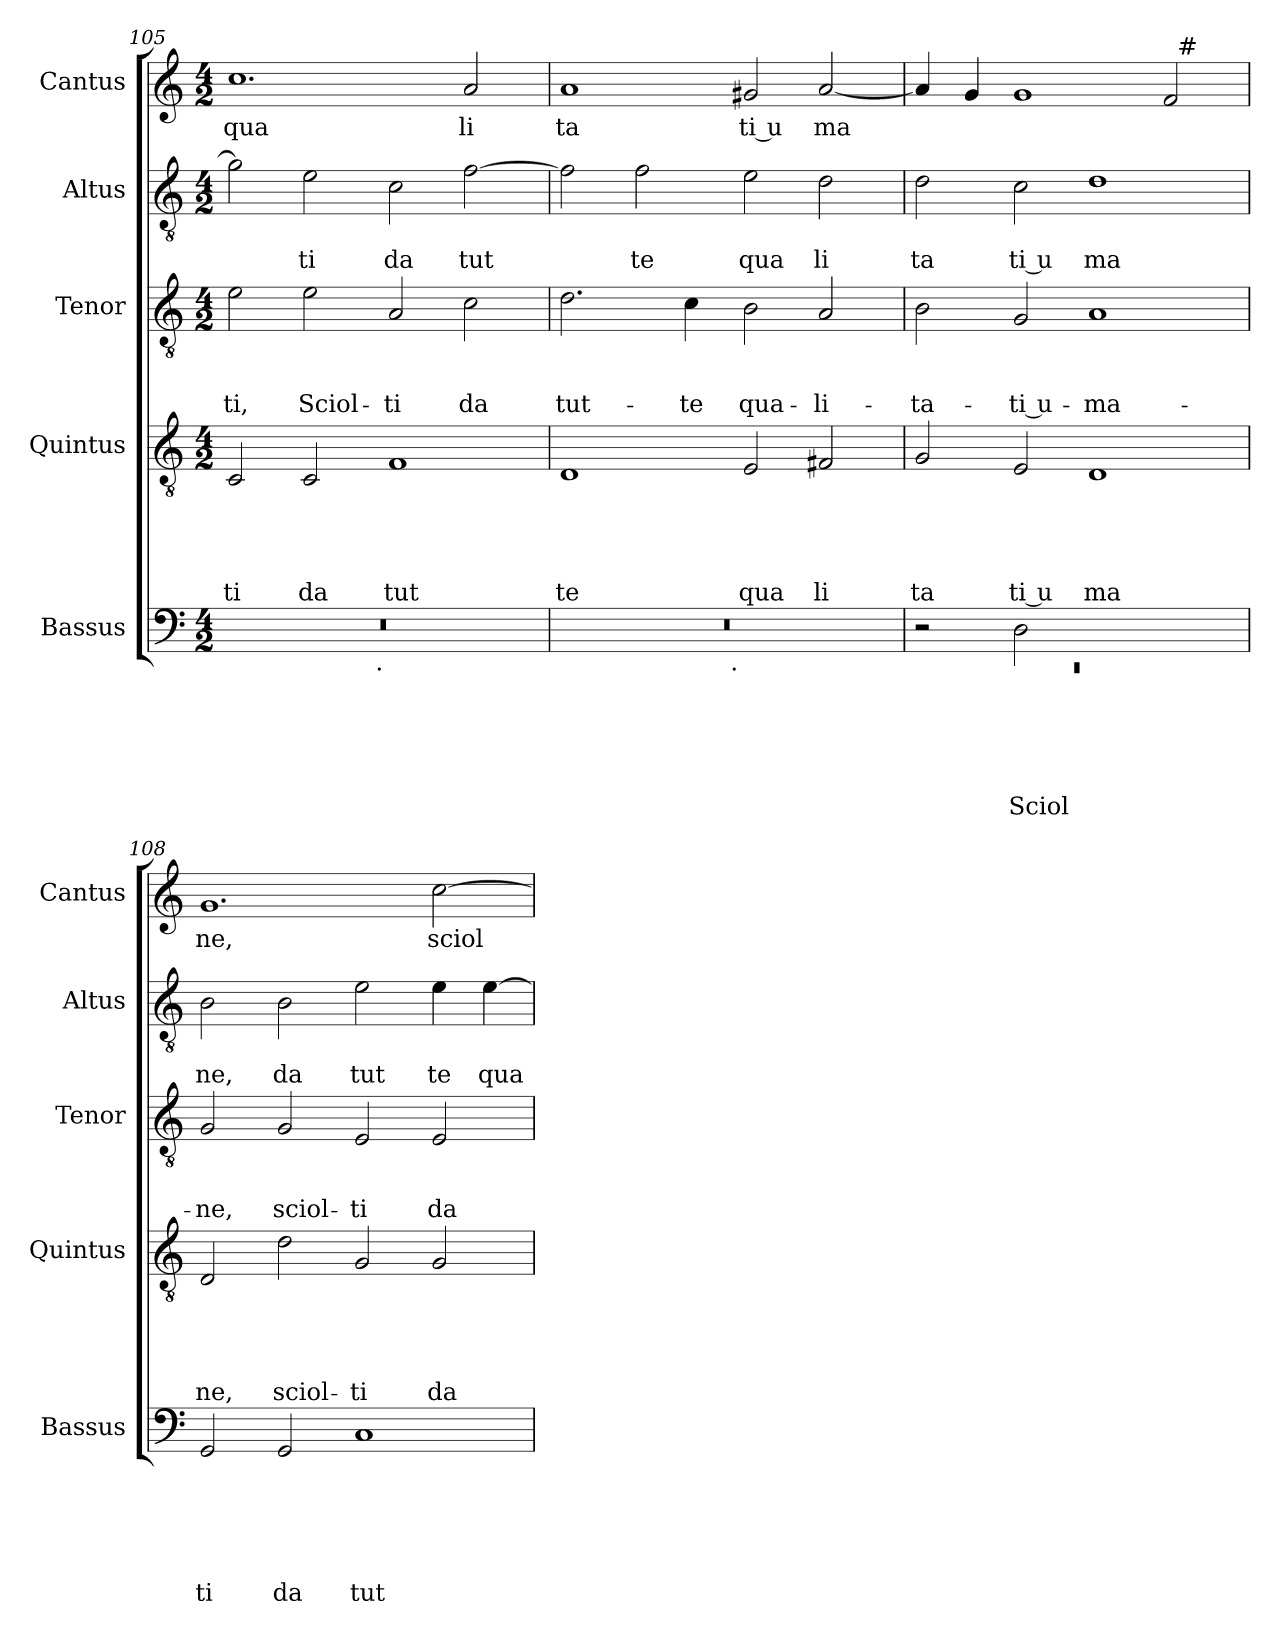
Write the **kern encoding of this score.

**kern	**text	**text	**text	**text	**text	**text	**kern	**text	**text	**text	**text	**text	**kern	**text	**text	**text	**kern	**text	**text	**kern	**text
*part5	*part5	*part5	*part5	*part5	*part5	*part5	*part4	*part4	*part4	*part4	*part4	*part4	*part3	*part3	*part3	*part3	*part2	*part2	*part2	*part1	*part1
*staff5	*staff5	*staff5	*staff5	*staff5	*staff5	*staff5	*staff4	*staff4	*staff4	*staff4	*staff4	*staff4	*staff3	*staff3	*staff3	*staff3	*staff2	*staff2	*staff2	*staff1	*staff1
*I"Bassus	*	*	*	*	*	*	*I"Quintus	*	*	*	*	*	*I"Tenor	*	*	*	*I"Altus	*	*	*I"Cantus	*
*I'Bassus	*	*	*	*	*	*	*I'Quintus	*	*	*	*	*	*I'Tenor	*	*	*	*I'Altus	*	*	*I'Cantus	*
*clefF4	*	*	*	*	*	*	*clefGv2	*	*	*	*	*	*clefGv2	*	*	*	*clefGv2	*	*	*clefG2	*
*k[]	*	*	*	*	*	*	*k[]	*	*	*	*	*	*k[]	*	*	*	*k[]	*	*	*k[]	*
*C:	*	*	*	*	*	*	*C:	*	*	*	*	*	*C:	*	*	*	*C:	*	*	*C:	*
*M4/2	*	*	*	*	*	*	*M4/2	*	*	*	*	*	*M4/2	*	*	*	*M4/2	*	*	*M4/2	*
=105	=105	=105	=105	=105	=105	=105	=105	=105	=105	=105	=105	=105	=105	=105	=105	=105	=105	=105	=105	=105	=105
!	!	!	!	!	!	!	!	!	!	!	!	!LO:LY:b	!	!	!	!LO:LY:b	!	!	!	!	!LO:LY:b
*^	*	*	*	*	*	*	*	*	*	*	*	*	*	*	*	*	*	*	*	*	*
0r	2ryy	.	.	.	.	.	.	2C/	.	.	.	.	ti	2e\	.	.	-ti,	2g\]	.	.	1.cc	qua
!	!	!	!	!	!	!	!	!	!	!	!	!	!LO:LY:b	!	!	!	!LO:LY:b	!	!	!LO:LY:b	!	!
.	4...ryy	.	.	.	.	.	.	2C/	.	.	.	.	da	2e\	.	.	Sciol-	2e\	.	ti	.	.
!	!LO:TX:b:t=.	!	!	!	!	!	!	!	!	!	!	!	!	!	!	!	!	!	!	!	!	!
.	1ryy	.	.	.	.	.	.	.	.	.	.	.	.	.	.	.	.	.	.	.	.	.
!	!	!	!	!	!	!	!	!	!	!	!	!	!LO:LY:b	!	!	!	!LO:LY:b	!	!	!LO:LY:b	!	!
.	.	.	.	.	.	.	.	1F	.	.	.	.	tut	2A/	.	.	-ti	2c\	.	da	.	.
!	!	!	!	!	!	!	!	!	!	!	!	!	!	!	!	!	!LO:LY:b	!	!	!LO:LY:b	!	!LO:LY:b
.	.	.	.	.	.	.	.	.	.	.	.	.	.	2c\	.	.	da	[>2f\	.	tut	2a/	li
.	32ryy	.	.	.	.	.	.	.	.	.	.	.	.	.	.	.	.	.	.	.	.	.
=106	=106	=106	=106	=106	=106	=106	=106	=106	=106	=106	=106	=106	=106	=106	=106	=106	=106	=106	=106	=106	=106	=106
!	!	!	!	!	!	!	!	!	!	!	!	!	!LO:LY:b	!	!	!	!LO:LY:b	!	!	!	!	!LO:LY:b
0r	2ryy	.	.	.	.	.	.	1D	.	.	.	.	te	2.d\	.	.	tut-	2f\]	.	.	1a	ta
!	!	!	!	!	!	!	!	!	!	!	!	!	!	!	!	!	!	!	!	!LO:LY:b	!	!
.	4...ryy	.	.	.	.	.	.	.	.	.	.	.	.	.	.	.	.	2f\	.	te	.	.
!	!	!	!	!	!	!	!	!	!	!	!	!	!	!	!	!	!LO:LY:b	!	!	!	!	!
.	.	.	.	.	.	.	.	.	.	.	.	.	.	4c\	.	.	-te	.	.	.	.	.
!	!LO:TX:b:t=.	!	!	!	!	!	!	!	!	!	!	!	!	!	!	!	!	!	!	!	!	!
.	1ryy	.	.	.	.	.	.	.	.	.	.	.	.	.	.	.	.	.	.	.	.	.
!	!	!	!	!	!	!	!	!	!	!	!	!	!LO:LY:b	!	!	!	!LO:LY:b	!	!	!LO:LY:b	!	!LO:LY:b:rj
.	.	.	.	.	.	.	.	2E/	.	.	.	.	qua	2B\	.	.	qua-	2e\	.	qua	2g#X/	ti u
!	!	!	!	!	!	!	!	!	!	!	!	!	!LO:LY:b	!	!	!	!LO:LY:b	!	!	!LO:LY:b	!	!LO:LY:b
.	.	.	.	.	.	.	.	2F#X/	.	.	.	.	li	2A/	.	.	-li-	2d\	.	li	[<2a/	ma
.	32ryy	.	.	.	.	.	.	.	.	.	.	.	.	.	.	.	.	.	.	.	.	.
=107	=107	=107	=107	=107	=107	=107	=107	=107	=107	=107	=107	=107	=107	=107	=107	=107	=107	=107	=107	=107	=107	=107
!	!LO:N:vis=1	!	!	!	!	!	!	!	!	!	!	!	!LO:LY:b	!	!	!	!LO:LY:b	!	!	!LO:LY:b	!	!
*	*^	*	*	*	*	*	*	*	*	*	*	*	*	*	*	*	*	*	*	*	*^	*
0ryy	0rEE	2r	.	.	.	.	.	.	2G/	.	.	.	.	ta	2B\	.	.	-ta-	2d\	.	ta	4a/]	1ryy	.
.	.	.	.	.	.	.	.	.	.	.	.	.	.	.	.	.	.	.	.	.	.	4g/	.	.
!	!	!	!	!	!	!	!	!LO:LY:b	!	!	!	!	!	!LO:LY:b:rj	!	!	!	!LO:LY:b:rj	!	!	!LO:LY:b:rj	!	!	!
.	.	2D\	.	.	.	.	.	Sciol	2E/	.	.	.	.	ti u	2G/	.	.	-ti u-	2c\	.	ti u	1g	.	.
!	!	!	!	!	!	!	!	!	!	!	!	!	!	!LO:LY:b	!	!	!	!LO:LY:b	!	!	!LO:LY:b	!	!	!
.	.	1ryy	.	.	.	.	.	.	1D	.	.	.	.	ma	1A	.	.	-ma-	1d	.	ma	.	2ryy	.
.	.	.	.	.	.	.	.	.	.	.	.	.	.	.	.	.	.	.	.	.	.	2f/	32ryy	.
!	!	!	!	!	!	!	!	!	!	!	!	!	!	!	!	!	!	!	!	!	!	!	!LO:TX:a:t=#	!
.	.	.	.	.	.	.	.	.	.	.	.	.	.	.	.	.	.	.	.	.	.	.	4...ryy	.
!!LO:PB:g=z
=108	=108	=108	=108	=108	=108	=108	=108	=108	=108	=108	=108	=108	=108	=108	=108	=108	=108	=108	=108	=108	=108	=108	=108	=108
!	!	!	!	!	!	!	!	!LO:LY:b	!	!	!	!	!	!LO:LY:b	!	!	!	!LO:LY:b	!	!	!LO:LY:b	!	!	!LO:LY:b
*v	*v	*v	*	*	*	*	*	*	*	*	*	*	*	*	*	*	*	*	*	*	*	*v	*v	*
2GG/	.	.	.	.	.	ti	2D/	.	.	.	.	ne,	2G/	.	.	-ne,	2B\	.	ne,	1.g	ne,
!	!	!	!	!	!	!LO:LY:b	!	!	!	!	!	!LO:LY:b	!	!	!	!LO:LY:b	!	!	!LO:LY:b	!	!
2GG/	.	.	.	.	.	da	2d\	.	.	.	.	sciol-	2G/	.	.	sciol-	2B\	.	da	.	.
!	!	!	!	!	!	!LO:LY:b	!	!	!	!	!	!LO:LY:b	!	!	!	!LO:LY:b	!	!	!LO:LY:b	!	!
1C	.	.	.	.	.	tut	2G/	.	.	.	.	-ti	2E/	.	.	-ti	2e\	.	tut	.	.
!	!	!	!	!	!	!	!	!	!	!	!	!LO:LY:b	!	!	!	!LO:LY:b	!	!	!LO:LY:b	!	!LO:LY:b
.	.	.	.	.	.	.	2G/	.	.	.	.	da	2E/	.	.	da	4e\	.	te	[>2cc\	sciol
!	!	!	!	!	!	!	!	!	!	!	!	!	!	!	!	!	!	!	!LO:LY:b	!	!
.	.	.	.	.	.	.	.	.	.	.	.	.	.	.	.	.	[>4e\	.	qua	.	.
=	=	=	=	=	=	=	=	=	=	=	=	=	=	=	=	=	=	=	=	=	=
*-	*-	*-	*-	*-	*-	*-	*-	*-	*-	*-	*-	*-	*-	*-	*-	*-	*-	*-	*-	*-	*-
